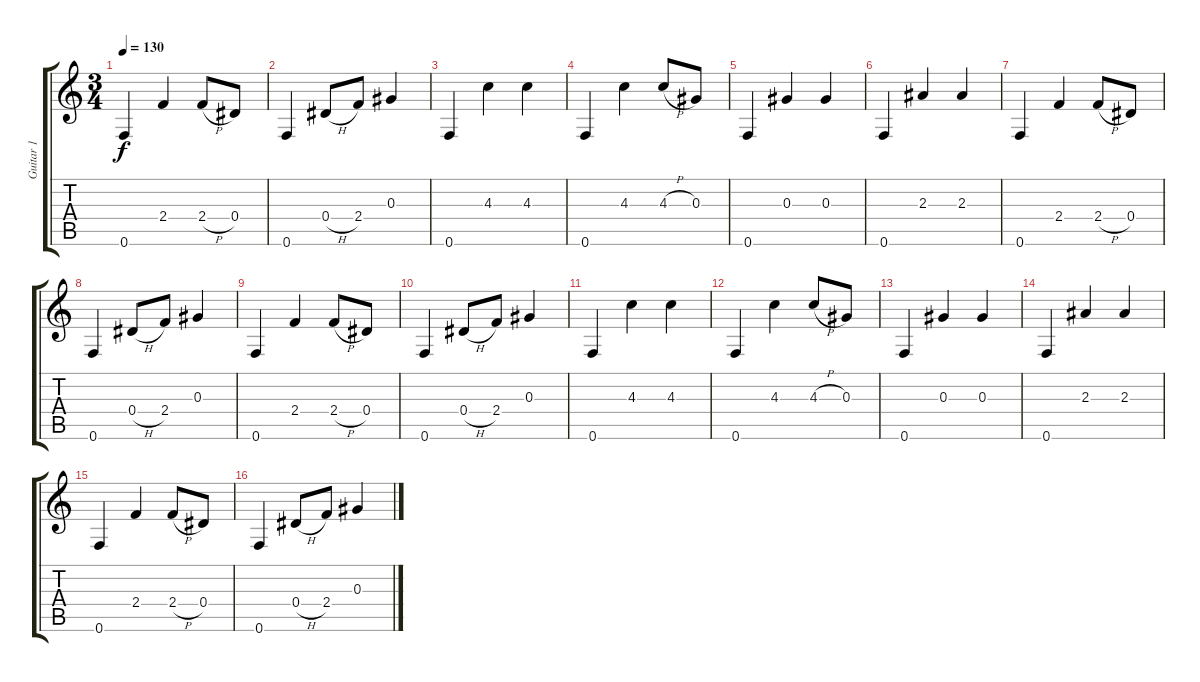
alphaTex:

\track ("Guitar 1" "Guitar 1") {instrument electricguitarclean}
\staff {score tabs}
\tuning (F4 C4 Ab3 Eb3 Bb2 F2) {hide}
\ts (3 4)
\tempo 130
\clef g2
\ks c
0.6.4{dy f} 2.4.4 2.4{h}.8 0.4.8 |
0.6.4 0.4{h}.8 2.4.8 0.3.4 |
0.6.4 4.3.4 4.3.4 |
0.6.4 4.3.4 4.3{h}.8 0.3.8 |
0.6.4 0.3.4 0.3.4 |
0.6.4 2.3.4 2.3.4 |
0.6.4 2.4.4 2.4{h}.8 0.4.8 |
0.6.4 0.4{h}.8 2.4.8 0.3.4 |
0.6.4 2.4.4 2.4{h}.8 0.4.8 |
0.6.4 0.4{h}.8 2.4.8 0.3.4 |
0.6.4{instrument distortionguitar} 4.3.4 4.3.4 |
0.6.4 4.3.4 4.3{h}.8 0.3.8 |
0.6.4 0.3.4 0.3.4 |
0.6.4 2.3.4 2.3.4 |
0.6.4 2.4.4 2.4{h}.8 0.4.8 |
0.6.4 0.4{h}.8 2.4.8 0.3.4
